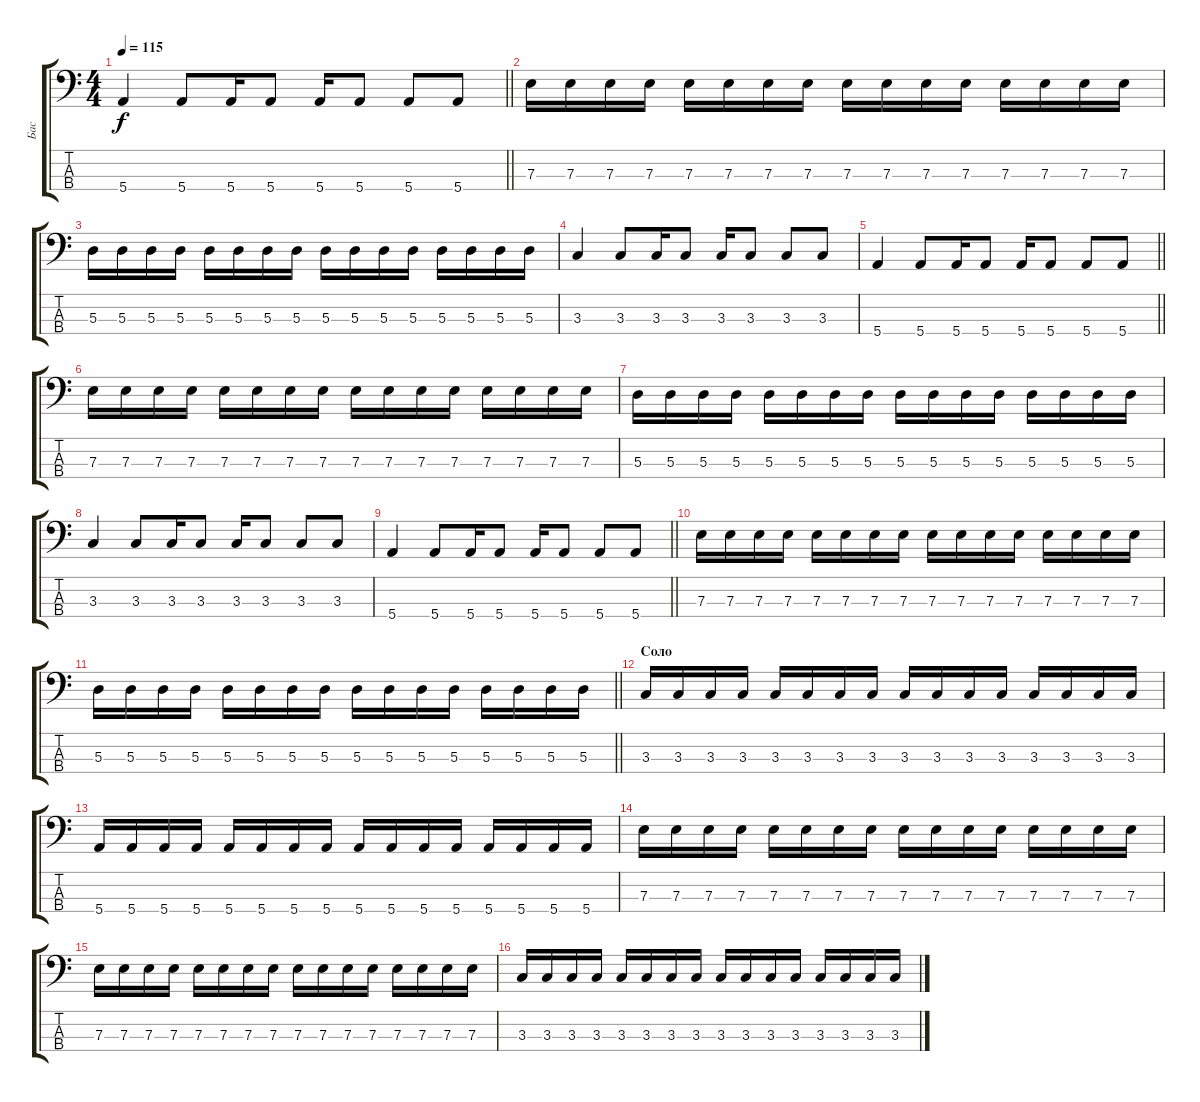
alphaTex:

\track ("Бас" "Бас") {instrument electricbassfinger}
\staff {score tabs}
\tuning (G2 D2 A1 E1) {hide}
\ts (4 4)
\tempo 115
\clef f4
\barLineRight lightlight
\ks c
5.4.4{dy f} 5.4.8 5.4.16 5.4.8 5.4.16 5.4.8 5.4.8 5.4.8 |
7.3.16 7.3.16 7.3.16 7.3.16 7.3.16 7.3.16 7.3.16 7.3.16 7.3.16 7.3.16 7.3.16 7.3.16 7.3.16 7.3.16 7.3.16 7.3.16 |
5.3.16 5.3.16 5.3.16 5.3.16 5.3.16 5.3.16 5.3.16 5.3.16 5.3.16 5.3.16 5.3.16 5.3.16 5.3.16 5.3.16 5.3.16 5.3.16 |
3.3.4 3.3.8 3.3.16 3.3.8 3.3.16 3.3.8 3.3.8 3.3.8 |
\barLineRight lightlight
5.4.4 5.4.8 5.4.16 5.4.8 5.4.16 5.4.8 5.4.8 5.4.8 |
7.3.16 7.3.16 7.3.16 7.3.16 7.3.16 7.3.16 7.3.16 7.3.16 7.3.16 7.3.16 7.3.16 7.3.16 7.3.16 7.3.16 7.3.16 7.3.16 |
5.3.16 5.3.16 5.3.16 5.3.16 5.3.16 5.3.16 5.3.16 5.3.16 5.3.16 5.3.16 5.3.16 5.3.16 5.3.16 5.3.16 5.3.16 5.3.16 |
3.3.4 3.3.8 3.3.16 3.3.8 3.3.16 3.3.8 3.3.8 3.3.8 |
\barLineRight lightlight
5.4.4 5.4.8 5.4.16 5.4.8 5.4.16 5.4.8 5.4.8 5.4.8 |
7.3.16 7.3.16 7.3.16 7.3.16 7.3.16 7.3.16 7.3.16 7.3.16 7.3.16 7.3.16 7.3.16 7.3.16 7.3.16 7.3.16 7.3.16 7.3.16 |
\barLineRight lightlight
5.3.16 5.3.16 5.3.16 5.3.16 5.3.16 5.3.16 5.3.16 5.3.16 5.3.16 5.3.16 5.3.16 5.3.16 5.3.16 5.3.16 5.3.16 5.3.16 |
\section ("" "Соло")
3.3.16 3.3.16 3.3.16 3.3.16 3.3.16 3.3.16 3.3.16 3.3.16 3.3.16 3.3.16 3.3.16 3.3.16 3.3.16 3.3.16 3.3.16 3.3.16 |
5.4.16 5.4.16 5.4.16 5.4.16 5.4.16 5.4.16 5.4.16 5.4.16 5.4.16 5.4.16 5.4.16 5.4.16 5.4.16 5.4.16 5.4.16 5.4.16 |
7.3.16 7.3.16 7.3.16 7.3.16 7.3.16 7.3.16 7.3.16 7.3.16 7.3.16 7.3.16 7.3.16 7.3.16 7.3.16 7.3.16 7.3.16 7.3.16 |
7.3.16 7.3.16 7.3.16 7.3.16 7.3.16 7.3.16 7.3.16 7.3.16 7.3.16 7.3.16 7.3.16 7.3.16 7.3.16 7.3.16 7.3.16 7.3.16 |
3.3.16 3.3.16 3.3.16 3.3.16 3.3.16 3.3.16 3.3.16 3.3.16 3.3.16 3.3.16 3.3.16 3.3.16 3.3.16 3.3.16 3.3.16 3.3.16
